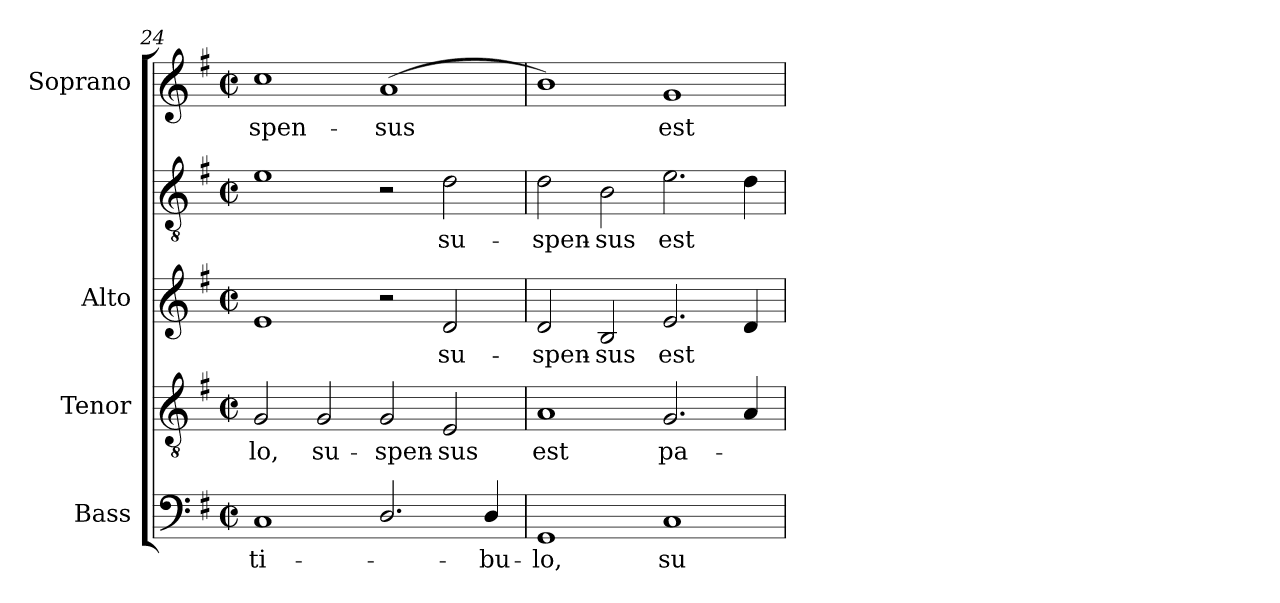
**kern	**text	**kern	**text	**kern	**text	**kern	**text	**kern	**text
*part4	*part4	*part3	*part3	*part2	*part2	*part2	*part2	*part1	*part1
*staff5	*staff5	*staff4	*staff4	*staff3	*staff3	*staff2	*staff2	*staff1	*staff1
*I"Bass	*	*I"Tenor	*	*I"Alto	*	*	*	*I"Soprano	*
*I'B	*	*I'T	*	*I'A	*	*	*	*I'S	*
!!LO:LB:g=z
*clefF4	*	*clefGv2	*	*	*	*clefGv2	*	*clefG2	*
*k[f#]	*	*k[f#]	*	*k[f#]	*	*k[f#]	*	*k[f#]	*
*G:	*	*G:	*	*G:	*	*G:	*	*G:	*
*M4/2	*	*M4/2	*	*M4/2	*	*M4/2	*	*M4/2	*
*met(c|)	*	*met(c|)	*	*met(c|)	*	*met(c|)	*	*met(c|)	*
=24	=24	=24	=24	=24	=24	=24	=24	=24	=24
!	!LO:LY:b	!	!LO:LY:b	!	!	!	!	!	!LO:LY:b
1C	ti-	2G	-lo,	1e	.	1e	.	1cc	-spen-
!	!	!	!LO:LY:b	!	!	!	!	!	!
.	.	2G	su-	.	.	.	.	.	.
!	!	!	!LO:LY:b	!	!	!	!	!	!LO:LY:b
2.D/	.	2G	-spen-	2r	.	2r	.	(<1a	-sus
!	!	!	!LO:LY:b	!	!LO:LY:b	!	!LO:LY:b	!	!
.	.	2E	-sus	2d	su-	2d	su-	.	.
!	!LO:LY:b	!	!	!	!	!	!	!	!
4D/	-bu-	.	.	.	.	.	.	.	.
=25	=25	=25	=25	=25	=25	=25	=25	=25	=25
!	!LO:LY:b	!	!LO:LY:b	!	!LO:LY:b	!	!LO:LY:b	!	!
1GG	-lo,	1A	est	2d	-spen-	2d	-spen-	1b)	.
!	!	!	!	!	!LO:LY:b	!	!LO:LY:b	!	!
.	.	.	.	2B	-sus	2B	-sus	.	.
!	!LO:LY:b	!	!LO:LY:b	!	!LO:LY:b	!	!LO:LY:b	!	!LO:LY:b
1C	su-	2.G	pa-	2.e	est	2.e	est	1g	est
.	.	4A	.	4d	.	4d	.	.	.
=	=	=	=	=	=	=	=	=	=
*-	*-	*-	*-	*-	*-	*-	*-	*-	*-
